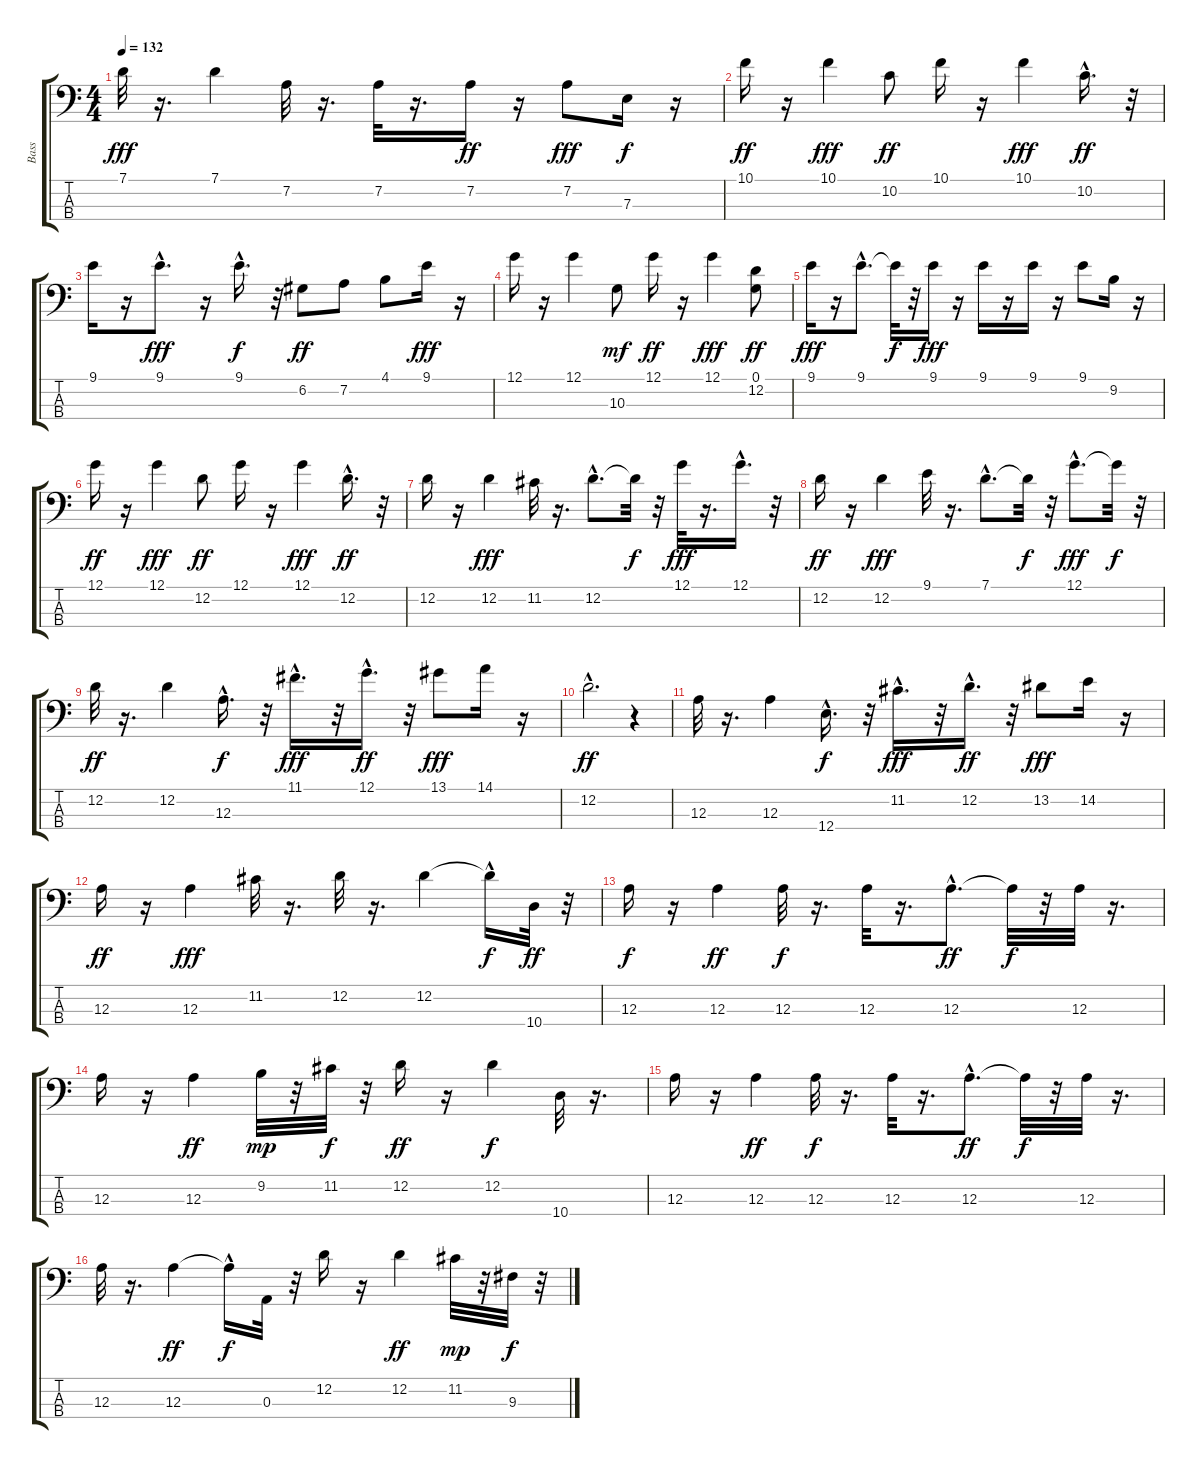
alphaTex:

\track ("Bass" "Bass") {instrument electricbassfinger}
\staff {score tabs}
\tuning (G2 D2 A1 E1) {hide}
\ts (4 4)
\tempo 132
\clef f4
\ks c
7.1.32{dy fff} r.16{d} 7.1.4 7.2.32 r.16{d} 7.2.32 r.16{d} 7.2.16{dy ff} r.16 7.2.8{dy fff} 7.3.16{dy f} r.16 |
10.1.16{dy ff} r.16 10.1.4{dy fff} 10.2.8{dy ff} 10.1.16 r.16 10.1.4{dy fff} 10.2{hac}.16{d dy ff} r.32 |
9.1.16 r.16 9.1{hac}.8{d dy fff} r.16 9.1{hac}.16{d dy f} r.32 6.2.8{dy ff} 7.2.8 4.1.8 9.1.16{dy fff} r.16 |
12.1.16 r.16 12.1.4 10.3.8{dy mf} 12.1.16{dy ff} r.16 12.1.4{dy fff} (0.1 12.2).8{dy ff} |
9.1.16{dy fff} r.16 9.1{hac}.8{d} 9.1{t}.32{dy f} r.32 9.1.16{dy fff} r.16 9.1.16 r.16 9.1.16 r.16 9.1.8 9.2.16 r.16 |
12.1.16{dy ff} r.16 12.1.4{dy fff} 12.2.8{dy ff} 12.1.16 r.16 12.1.4{dy fff} 12.2{hac}.16{d dy ff} r.32 |
12.2.16 r.16 12.2.4{dy fff} 11.2.32 r.16{d} 12.2{hac}.8{d} 12.2{t}.32{dy f} r.32 12.1.32{dy fff} r.16{d} 12.1{hac}.16{d} r.32 |
12.2.16{dy ff} r.16 12.2.4{dy fff} 9.1.32 r.16{d} 7.1{hac}.8{d} 7.1{t}.32{dy f} r.32 12.1{hac}.8{d dy fff} 12.1{t}.32{dy f} r.32 |
12.2.32{dy ff} r.16{d} 12.2.4 12.3{hac}.16{d dy f} r.32 11.1{hac}.16{d dy fff} r.32 12.1{hac}.16{d dy ff} r.32 13.1.8{dy fff} 14.1.16 r.16 |
12.2{hac}.2{d dy ff} r.4 |
12.3.32 r.16{d} 12.3.4 12.4{hac}.16{d dy f} r.32 11.2{hac}.16{d dy fff} r.32 12.2{hac}.16{d dy ff} r.32 13.2.8{dy fff} 14.2.16 r.16 |
12.3.16{dy ff} r.16 12.3.4{dy fff} 11.2.32 r.16{d} 12.2.32 r.16{d} 12.2.4 12.2{hac t}.16{dy f} 10.4.32{dy ff} r.32 |
12.3.16{dy f} r.16 12.3.4{dy ff} 12.3.32{dy f} r.16{d} 12.3.32 r.16{d} 12.3{hac}.8{d dy ff} 12.3{t}.32{dy f} r.32 12.3.32 r.16{d} |
12.3.16 r.16 12.3.4{dy ff} 9.2.32{dy mp} r.32 11.2.32{dy f} r.32 12.2.16{dy ff} r.16 12.2.4{dy f} 10.4.32 r.16{d} |
12.3.16 r.16 12.3.4{dy ff} 12.3.32{dy f} r.16{d} 12.3.32 r.16{d} 12.3{hac}.8{d dy ff} 12.3{t}.32{dy f} r.32 12.3.32 r.16{d} |
12.3.32 r.16{d} 12.3.4{dy ff} 12.3{hac t}.16{dy f} 0.3.32 r.32 12.2.16 r.16 12.2.4{dy ff} 11.2.32{dy mp} r.32 9.3.32{dy f} r.32
